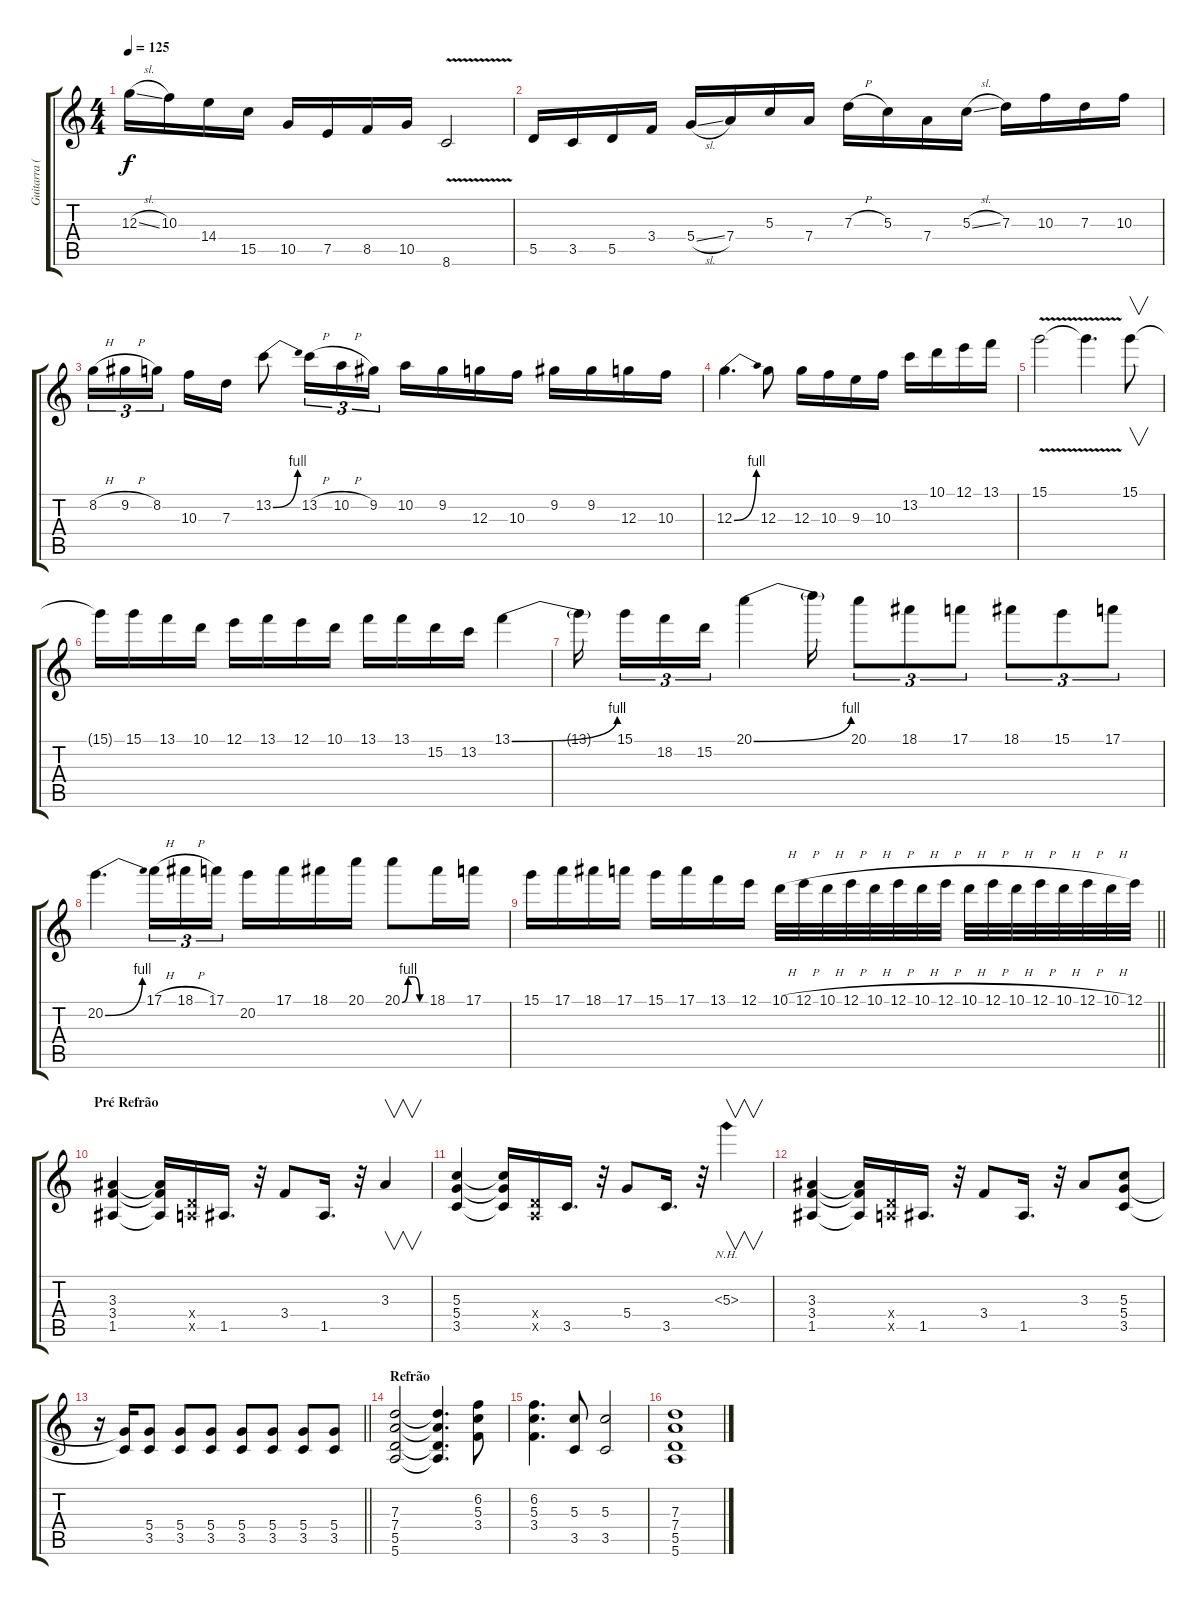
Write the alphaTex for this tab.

\track ("Guitarra (Paul Gilbert)" "Guitarra (") {instrument distortionguitar}
\staff {score tabs}
\tuning (E4 B3 G3 D3 A2 E2) {hide}
\ts (4 4)
\tempo 125
\clef g2
\ks c
12.3{sl}.16{dy f} 10.3.16 14.4.16 15.5.16 10.5.16 7.5.16 8.5.16 10.5.16 8.6{v}.2 |
5.5.16 3.5.16 5.5.16 3.4.16 5.4{sl}.16 7.4.16 5.3.16 7.4.16 7.3{h}.16 5.3.16 7.4.16 5.3{sl}.16 7.3.16 10.3.16 7.3.16 10.3.16 |
8.2{h}.16{tu (3 2)} 9.2{h}.16{tu (3 2)} 8.2.16{tu (3 2) beam splitsecondary} 10.3.16 7.3.16 13.2{be (bend 0 0 60 4)}.8 13.2{h}.16{tu (3 2)} 10.2{h}.16{tu (3 2)} 9.2.16{tu (3 2)} 10.2.16 9.2.16 12.3.16 10.3.16 9.2.16 9.2.16 12.3.16 10.3.16 |
12.3{be (bend 0 0 60 4)}.4{d} 12.3.8 12.3.16 10.3.16 9.3.16 10.3.16 13.2.16 10.1.16 12.1.16 13.1.16 |
15.1{v}.2 15.1{t}.4{d} 15.1.8{v} |
15.1{t}.16 15.1.16 13.1.16 10.1.16 12.1.16 13.1.16 12.1.16 10.1.16 13.1.16 13.1.16 15.2.16 13.2.16 13.1{be (bend 0 0 60 4)}.4 |
13.1{t}.16{beam splitsecondary} 15.1.16{tu (3 2)} 18.2.16{tu (3 2)} 15.2.16{tu (3 2)} 20.1{be (bend 0 0 60 4)}.4 20.1{t}.16 20.1.8{tu (3 2)} 18.1.8{tu (3 2)} 17.1.8{tu (3 2)} 18.1.8{tu (3 2)} 15.1.8{tu (3 2)} 17.1.8{tu (3 2)} |
20.2{be (bend 0 0 60 4)}.4{d} 17.1{h}.16{tu (3 2)} 18.1{h}.16{tu (3 2)} 17.1.16{tu (3 2)} 20.2.16 17.1.16 18.1.16 20.1.16 20.1{be (custom 0 0 15 4 30 4 45 0 60 0)}.8 18.1.16 17.1.16 |
\barLineRight lightlight
15.1.16 17.1.16 18.1.16 17.1.16 15.1.16 17.1.16 13.1.16 12.1.16 10.1{h}.32 12.1{h}.32 10.1{h}.32 12.1{h}.32 10.1{h}.32 12.1{h}.32 10.1{h}.32 12.1{h}.32 10.1{h}.32 12.1{h}.32 10.1{h}.32 12.1{h}.32 10.1{h}.32 12.1{h}.32 10.1{h}.32 12.1.32 |
\section ("" "Pré Refrão")
(3.3 3.4 1.5).4 (3.3{t} 3.4{t} 1.5{t}).16 (0.4{x} 0.5{x}).16 1.5.16{d} r.32 3.4.8 1.5.16{d} r.32 3.3.4{v} |
(5.3 5.4 3.5).4 (5.3{t} 5.4{t} 3.5{t}).16 (0.4{x} 0.5{x}).16 3.5.16{d} r.32 5.4.8 3.5.16{d} r.32 5.3{nh}.4{v} |
(3.3 3.4 1.5).4 (3.3{t} 3.4{t} 1.5{t}).16 (0.4{x} 0.5{x}).16 1.5.16{d} r.32 3.4.8 1.5.16{d} r.32 3.3.8 (5.3 5.4 3.5).8 |
\barLineRight lightlight
r.16{volume 6} (5.4{t} 3.5{t}).16{volume 13} (5.4 3.5).8 (5.4 3.5).8 (5.4 3.5).8 (5.4 3.5).8 (5.4 3.5).8 (5.4 3.5).8 (5.4 3.5).8 |
\section ("" "Refrão")
(7.3 7.4 5.5 5.6).2 (7.3{t} 7.4{t} 5.5{t} 5.6{t}).4{d} (6.2 5.3 3.4).8 |
(6.2 5.3 3.4).4{d} (5.3 3.5).8 (5.3 3.5).2 |
(7.3 7.4 5.5 5.6).1
